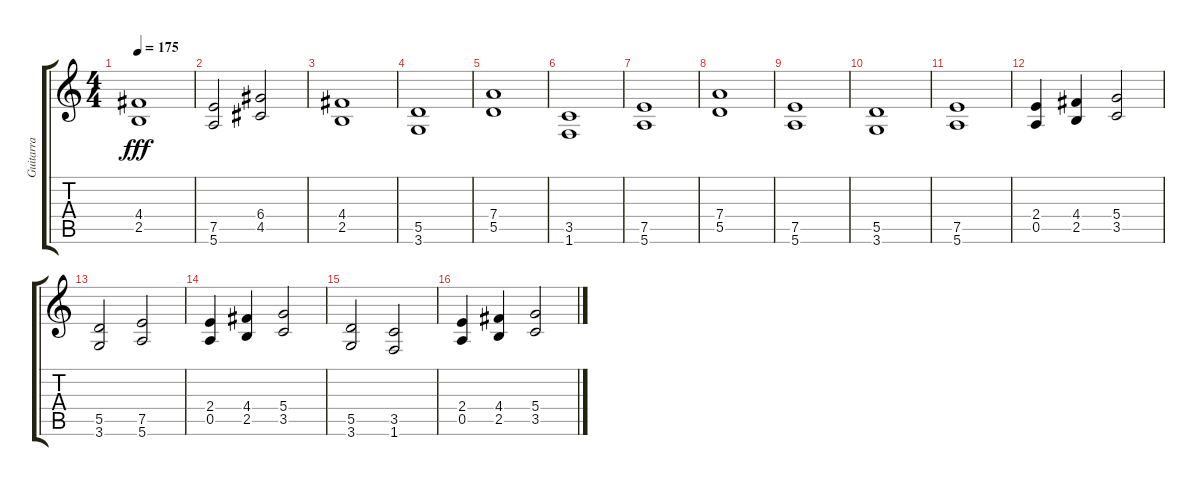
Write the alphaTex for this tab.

\track ("Guitarra" "Guitarra") {instrument distortionguitar}
\staff {score tabs}
\tuning (E4 B3 G3 D3 A2 E2) {hide}
\ts (4 4)
\tempo 175
\clef g2
\ks c
(4.4 2.5).1{dy fff} |
(7.5 5.6).2 (6.4 4.5).2 |
(4.4 2.5).1 |
(5.5 3.6).1 |
(7.4 5.5).1 |
(3.5 1.6).1 |
(7.5 5.6).1 |
(7.4 5.5).1 |
(7.5 5.6).1 |
(5.5 3.6).1 |
(7.5 5.6).1 |
(2.4 0.5).4 (4.4 2.5).4 (5.4 3.5).2 |
(5.5 3.6).2 (7.5 5.6).2 |
(2.4 0.5).4 (4.4 2.5).4 (5.4 3.5).2 |
(5.5 3.6).2 (3.5 1.6).2 |
(2.4 0.5).4 (4.4 2.5).4 (5.4 3.5).2
